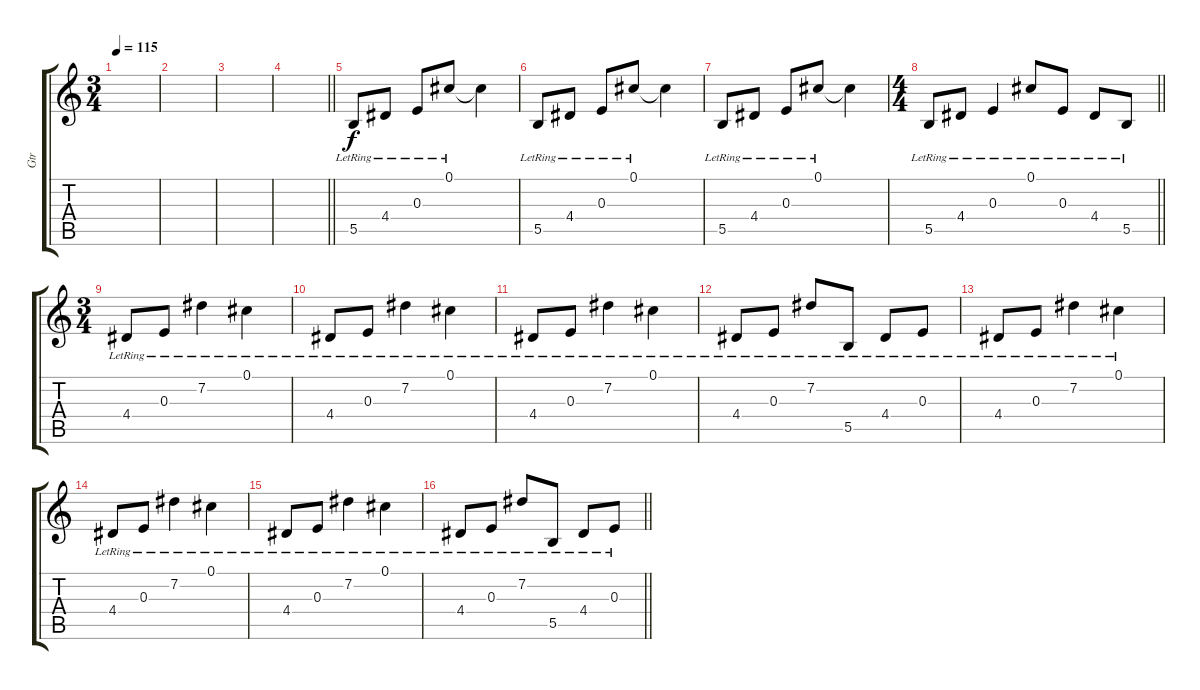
\track ("Gtr" "Gtr") {instrument electricguitarclean}
\staff {score tabs}
\tuning (Db4 Ab3 E3 B2 Gb2 Db2) {hide}
\ts (3 4)
\tempo 115
\clef g2
\ks c
|
|
|
\barLineRight lightlight
|
\section ("" "")
5.5{lr}.8 4.4{lr}.8 0.3{lr}.8 0.1{lr}.8 0.1{t}.4 |
5.5{lr}.8 4.4{lr}.8 0.3{lr}.8 0.1{lr}.8 0.1{t}.4 |
5.5{lr}.8 4.4{lr}.8 0.3{lr}.8 0.1{lr}.8 0.1{t}.4 |
\ts (4 4)
\barLineRight lightlight
5.5{lr}.8 4.4{lr}.8 0.3{lr}.4 0.1{lr}.8 0.3{lr}.8 4.4{lr}.8 5.5{lr}.8 |
\ts (3 4)
\section ("" "")
4.4{lr}.8 0.3{lr}.8 7.2{lr}.4 0.1{lr}.4 |
4.4{lr}.8 0.3{lr}.8 7.2{lr}.4 0.1{lr}.4 |
4.4{lr}.8 0.3{lr}.8 7.2{lr}.4 0.1{lr}.4 |
4.4{lr}.8 0.3{lr}.8 7.2{lr}.8 5.5{lr}.8 4.4{lr}.8 0.3{lr}.8 |
4.4{lr}.8 0.3{lr}.8 7.2{lr}.4 0.1{lr}.4 |
4.4{lr}.8 0.3{lr}.8 7.2{lr}.4 0.1{lr}.4 |
4.4{lr}.8 0.3{lr}.8 7.2{lr}.4 0.1{lr}.4 |
\barLineRight lightlight
4.4{lr}.8 0.3{lr}.8 7.2{lr}.8 5.5{lr}.8 4.4{lr}.8 0.3{lr}.8
